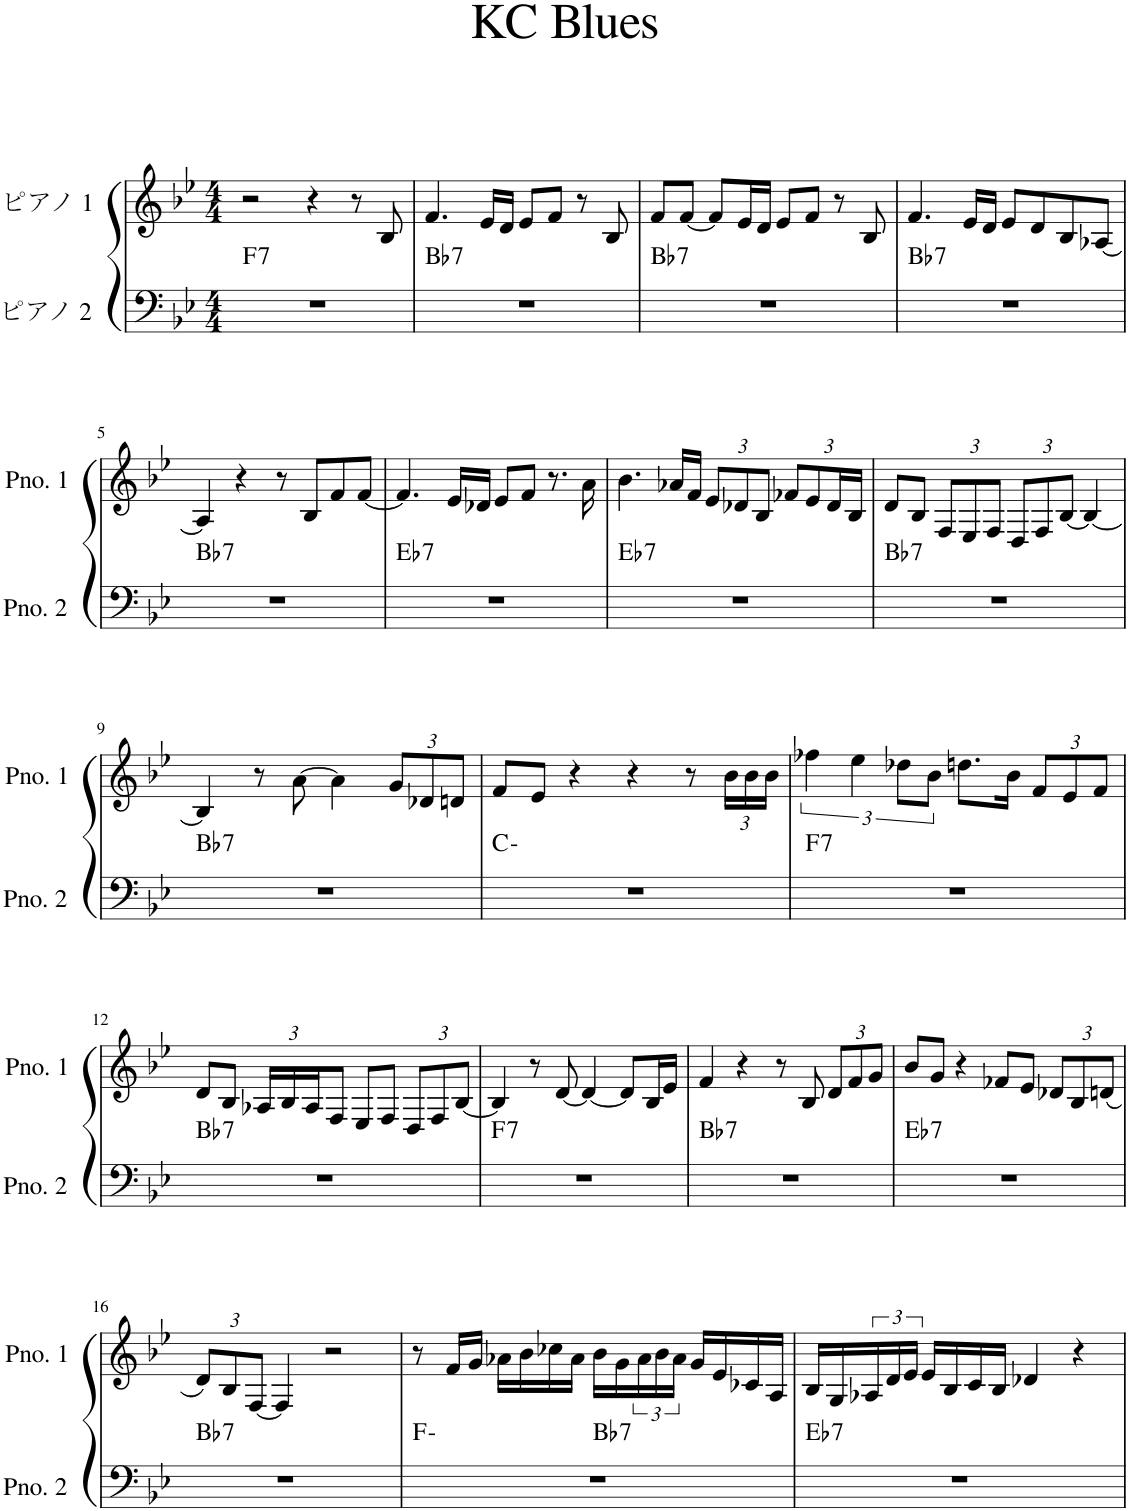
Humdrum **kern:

**kern	**harte	**kern
*part2	*part2	*part1
*staff2	*	*staff1
*I"ピアノ 2	*	*I"ピアノ 1
*clefF4	*	*clefG2
*k[b-e-]	*	*k[b-e-]
*M4/4	*	*M4/4
=1	=1	=1
!	!LO:H:kt=7	!
1r	F:7	2r
.	.	4r
.	.	8r
.	.	8B-/
=2	=2	=2
!	!LO:H:kt=7	!
1r	Bb:7	4.f/
.	.	16e-/LL
.	.	16d/JJ
.	.	8e-/L
.	.	8f/J
.	.	8r
.	.	8B-/
=3	=3	=3
!	!LO:H:kt=7	!
1r	Bb:7	8f/L
.	.	[8f/J
.	.	8f/L]
.	.	16e-/L
.	.	16d/JJ
.	.	8e-/L
.	.	8f/J
.	.	8r
.	.	8B-/
=4	=4	=4
!	!LO:H:kt=7	!
1r	Bb:7	4.f/
.	.	16e-/LL
.	.	16d/JJ
.	.	8e-/L
.	.	8d/
.	.	8B-/
.	.	[8A-X/J
!!LO:LB:g=z
=5	=5	=5
!	!LO:H:kt=7	!
1r	Bb:7	4A-/]
.	.	4r
.	.	8r
.	.	8B-/L
.	.	8f/
.	.	[8f/J
=6	=6	=6
!	!LO:H:kt=7	!
1r	Eb:7	4.f/]
.	.	16e-/LL
.	.	16d-X/JJ
.	.	8e-/L
.	.	8f/J
.	.	8.r
.	.	16a\
=7	=7	=7
!	!LO:H:kt=7	!
1r	Eb:7	4.b-\
.	.	16a-X/LL
.	.	16f/JJ
*	*	*Xbrackettup
.	.	12e-/L
.	.	12d-X/
.	.	12B-/J
.	.	12f-X/L
.	.	12e-/
.	.	24d-/L
.	.	24B-/JJ
=8	=8	=8
!	!LO:H:kt=7	!
1r	Bb:7	8d/L
.	.	8B-/J
.	.	12F/L
.	.	12E-/
.	.	12F/J
.	.	12D/L
.	.	12F/
.	.	[12B-/J
.	.	4B-/_
!!LO:LB:g=z
=9	=9	=9
!	!LO:H:kt=7	!
1r	Bb:7	4B-/]
.	.	8r
.	.	[8a\
.	.	4a\]
.	.	12g/L
.	.	12d-X/
.	.	12dn/J
=10	=10	=10
1r	C:min	8f/L
.	.	8e-/J
.	.	4r
.	.	4r
.	.	8r
.	.	24b-\LL
.	.	24b-\
.	.	24b-\JJ
=11	=11	=11
*	*	*brackettup
!	!LO:H:kt=7	!
1r	F:7	6ff-X\
.	.	6ee-\
.	.	12dd-X\L
.	.	12b-\J
.	.	8.ddn\L
.	.	16b-\Jk
*	*	*Xbrackettup
.	.	12f/L
.	.	12e-/
.	.	12f/J
!!LO:LB:g=z
=12	=12	=12
!	!LO:H:kt=7	!
1r	Bb:7	8d/L
.	.	8B-/J
.	.	24A-X/LL
.	.	24B-/
.	.	24A-/J
.	.	8F/J
.	.	8E-/L
.	.	8F/J
.	.	12D/L
.	.	12F/
.	.	[12B-/J
=13	=13	=13
!	!LO:H:kt=7	!
1r	F:7	4B-/]
.	.	8r
.	.	[8d/
.	.	4d/_
.	.	8d/L]
.	.	16B-/L
.	.	16e-/JJ
=14	=14	=14
!	!LO:H:kt=7	!
1r	Bb:7	4f/
.	.	4r
.	.	8r
.	.	8B-/
.	.	12d/L
.	.	12f/
.	.	12g/J
=15	=15	=15
!	!LO:H:kt=7	!
1r	Eb:7	8b-/L
.	.	8g/J
.	.	4r
.	.	8f-X/L
.	.	8e-/J
.	.	12d-X/L
.	.	12B-/
.	.	(12dn/J
!!LO:LB:g=z
=16	=16	=16
!	!LO:H:kt=7	!
1r	Bb:7	12d/L)
.	.	12B-/
.	.	[12F/J
.	.	4F/]
.	.	2r
=17	=17	=17
*^	*	*
1r	2ryy	F:min	8r
.	.	.	16f/LL
.	.	.	16g/JJ
.	.	.	16a-X\LL
.	.	.	16b-\
.	.	.	16cc-X\
.	.	.	16a-\JJ
!	!	!LO:H:kt=7	!
.	2ryy	Bb:7	16b-\LL
.	.	.	16g\
*	*	*	*brackettup
.	.	.	24a-\
.	.	.	24b-\
.	.	.	24a-\JJ
.	.	.	16g/LL
.	.	.	16e-/
.	.	.	16c-X/
.	.	.	16A/JJ
=18	=18	=18	=18
!	!	!LO:H:kt=7	!
*v	*v	*	*
1r	Eb:7	16B-/LL
.	.	16G/
.	.	24A-X/
.	.	24d/
.	.	24e-/JJ
.	.	16e-/LL
.	.	16B-/
.	.	16c/
.	.	16B-/JJ
.	.	4d-X/
.	.	4r
=	=	=
*-	*-	*-
